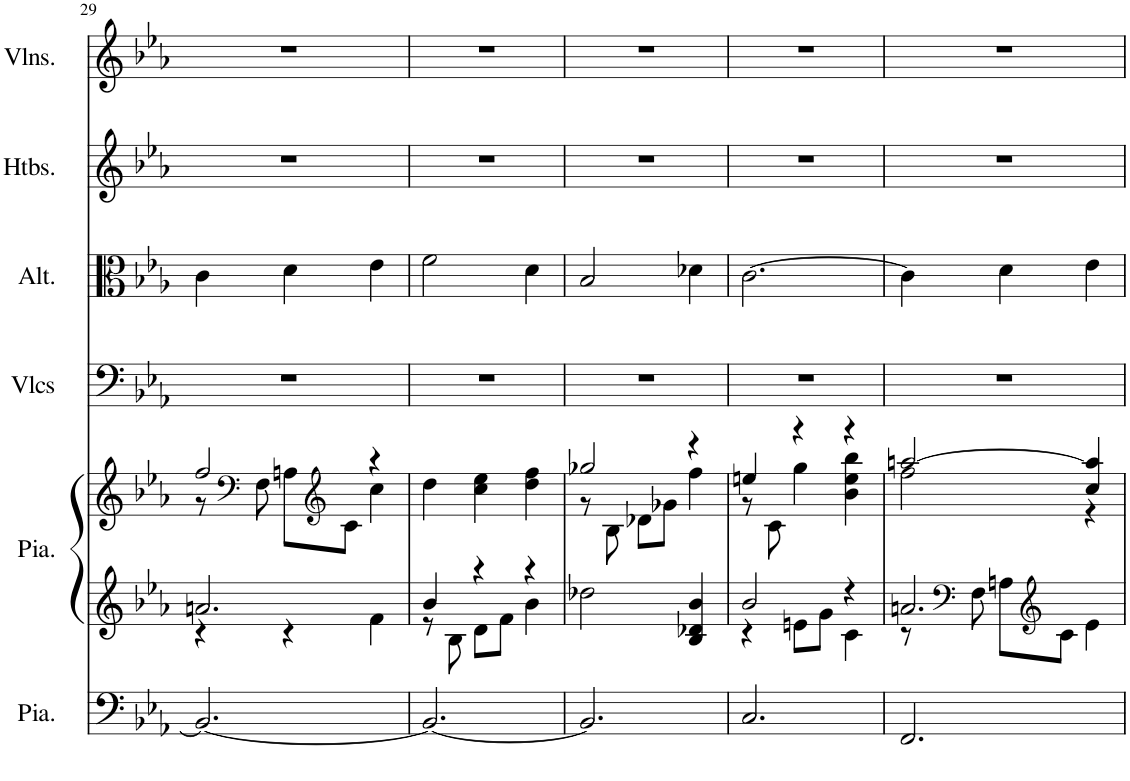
**kern	**kern	**kern	**kern	**kern	**kern	**kern
*part6	*part5	*part5	*part4	*part3	*part2	*part1
*staff7	*staff6	*staff5	*staff4	*staff3	*staff2	*staff1
*I"Piano, Pedals	*I"Piano, Organ	*	*I"Violoncelles, Bass	*I"Altos, Tenor	*I"Hautbois, Alto	*I"Violons, Soprano
*I'Pia.	*I'Pia.	*	*I'Vlcs	*I'Alt.	*I'Htbs.	*I'Vlns.
!!LO:PB:g=z
*clefF4	*clefG2	*clefG2	*clefF4	*clefC3	*clefG2	*clefG2
*k[b-e-a-]	*k[b-e-a-]	*k[b-e-a-]	*k[b-e-a-]	*k[b-e-a-]	*k[b-e-a-]	*k[b-e-a-]
*M3/4	*M3/4	*M3/4	*M3/4	*M3/4	*M3/4	*M3/4
=29	=29	=29	=29	=29	=29	=29
*	*^	*^	*	*	*	*
2.BB-/_	2.an/	4r	2ff/	8r	2.r	4c\	2.r	2.r
*	*	*	*clefF4	*	*	*	*	*
.	.	.	.	8F\	.	.	.	.
.	.	4r	.	8An\L	.	4d\	.	.
*	*	*	*clefG2	*	*	*	*	*
.	.	.	.	8c\J	.	.	.	.
.	.	4f\	4r	4cc\	.	4e-\	.	.
*	*	*	*v	*v	*	*	*	*
=30	=30	=30	=30	=30	=30	=30	=30
2.BB-/_	4b-/	8r	4dd\	2.r	2f\	2.r	2.r
.	.	8B-\	.	.	.	.	.
.	4r	8d\L	4cc\ 4ee-\	.	.	.	.
.	.	8f\J	.	.	.	.	.
.	4r	4b-\	4dd\ 4ff\	.	4d\	.	.
*	*v	*v	*	*	*	*	*
=31	=31	=31	=31	=31	=31	=31
*	*	*^	*	*	*	*
2.BB-/]	2dd-X\	2gg-X/	8r	2.r	2B-/	2.r	2.r
.	.	.	8B-\	.	.	.	.
.	.	.	8d-X\L	.	.	.	.
.	.	.	8g-X\J	.	.	.	.
.	4B-/ 4d-X/ 4b-/	4r	4ff\	.	4d-X\	.	.
=32	=32	=32	=32	=32	=32	=32	=32
*	*^	*	*	*	*	*	*
2.C/	2b-/	4r	4een/	8r	2.r	[2.c\	2.r	2.r
.	.	.	.	8c\	.	.	.	.
.	.	8en\L	4r	4gg\	.	.	.	.
.	.	8g\J	.	.	.	.	.	.
.	4r	4c\	4r	4b-\ 4ee\ 4bb-\	.	.	.	.
=33	=33	=33	=33	=33	=33	=33	=33	=33
2.FF/	2.an/	8r	[2aan/	2ff\	2.r	4c\]	2.r	2.r
*	*clefF4	*	*	*	*	*	*	*
.	.	8F\	.	.	.	.	.	.
.	.	8An\L	.	.	.	4d\	.	.
*	*clefG2	*	*	*	*	*	*	*
.	.	8c\J	.	.	.	.	.	.
.	.	4e-\	4cc/ 4aa/]	4r	.	4e-\	.	.
*	*v	*v	*	*	*	*	*	*
*	*	*v	*v	*	*	*	*
=	=	=	=	=	=	=
*-	*-	*-	*-	*-	*-	*-
